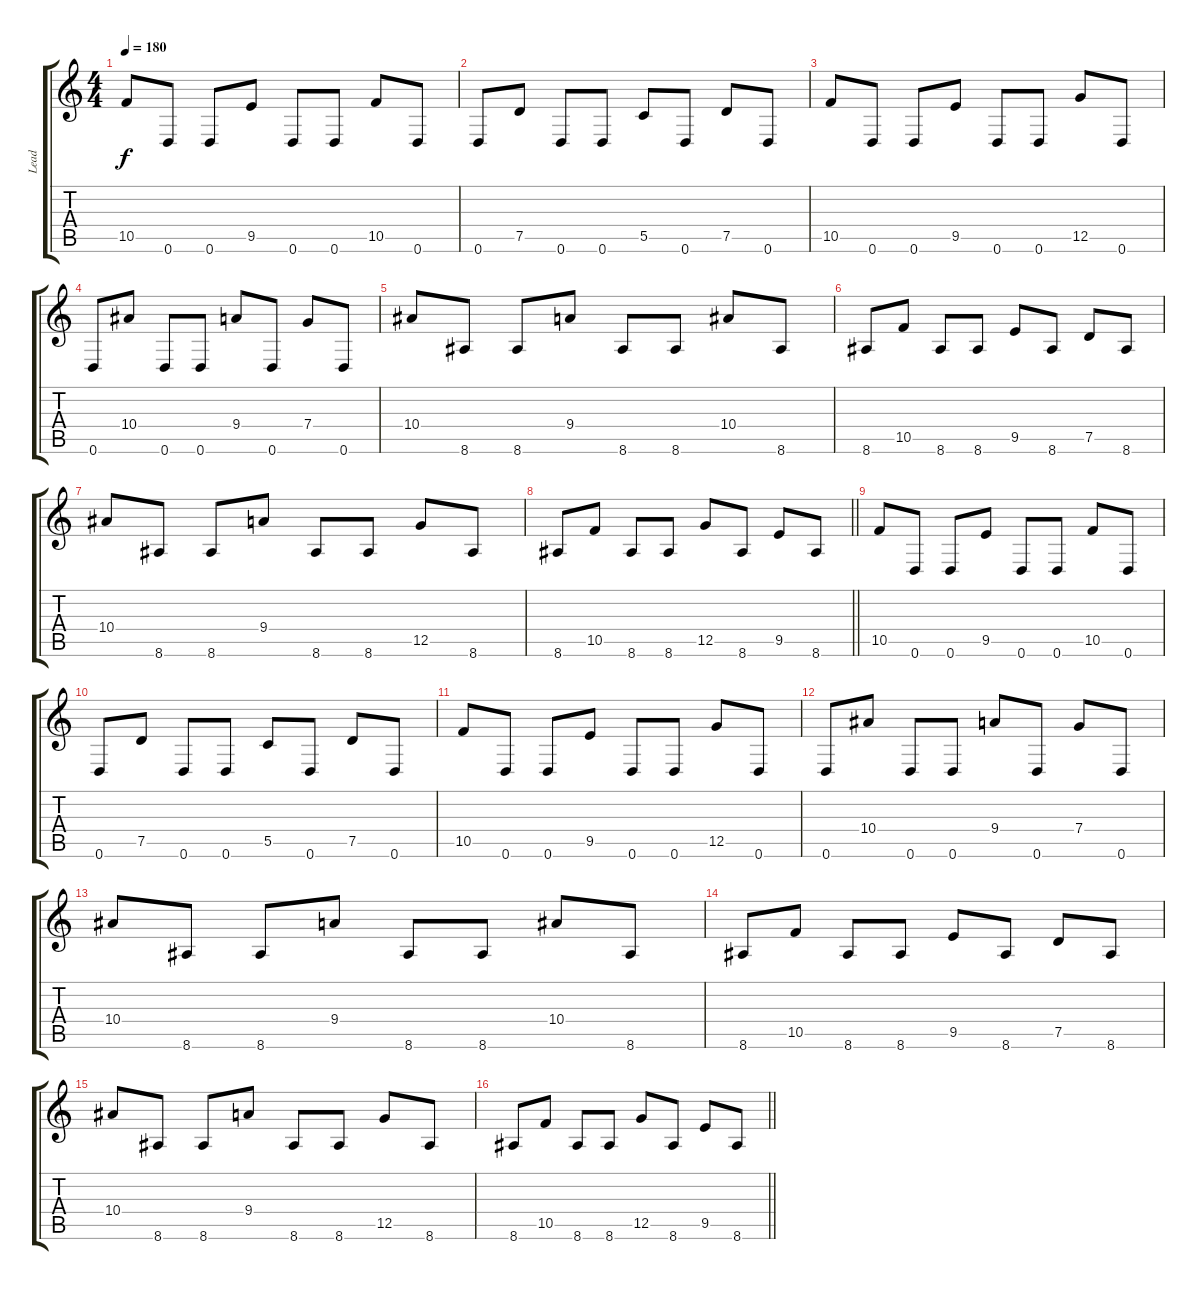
\track ("Lead" "Lead") {instrument distortionguitar}
\staff {score tabs}
\tuning (D4 A3 F3 C3 G2 D2) {hide}
\ts (4 4)
\tempo 180
\clef g2
\ks c
10.5.8{dy f} 0.6.8 0.6.8 9.5.8 0.6.8 0.6.8 10.5.8 0.6.8 |
0.6.8 7.5.8 0.6.8 0.6.8 5.5.8 0.6.8 7.5.8 0.6.8 |
10.5.8 0.6.8 0.6.8 9.5.8 0.6.8 0.6.8 12.5.8 0.6.8 |
0.6.8 10.4.8 0.6.8 0.6.8 9.4.8 0.6.8 7.4.8 0.6.8 |
10.4.8 8.6.8 8.6.8 9.4.8 8.6.8 8.6.8 10.4.8 8.6.8 |
8.6.8 10.5.8 8.6.8 8.6.8 9.5.8 8.6.8 7.5.8 8.6.8 |
10.4.8 8.6.8 8.6.8 9.4.8 8.6.8 8.6.8 12.5.8 8.6.8 |
\barLineRight lightlight
8.6.8 10.5.8 8.6.8 8.6.8 12.5.8 8.6.8 9.5.8 8.6.8 |
\section ("" "")
10.5.8 0.6.8 0.6.8 9.5.8 0.6.8 0.6.8 10.5.8 0.6.8 |
0.6.8 7.5.8 0.6.8 0.6.8 5.5.8 0.6.8 7.5.8 0.6.8 |
10.5.8 0.6.8 0.6.8 9.5.8 0.6.8 0.6.8 12.5.8 0.6.8 |
0.6.8 10.4.8 0.6.8 0.6.8 9.4.8 0.6.8 7.4.8 0.6.8 |
10.4.8 8.6.8 8.6.8 9.4.8 8.6.8 8.6.8 10.4.8 8.6.8 |
8.6.8 10.5.8 8.6.8 8.6.8 9.5.8 8.6.8 7.5.8 8.6.8 |
10.4.8 8.6.8 8.6.8 9.4.8 8.6.8 8.6.8 12.5.8 8.6.8 |
\barLineRight lightlight
8.6.8 10.5.8 8.6.8 8.6.8 12.5.8 8.6.8 9.5.8 8.6.8
